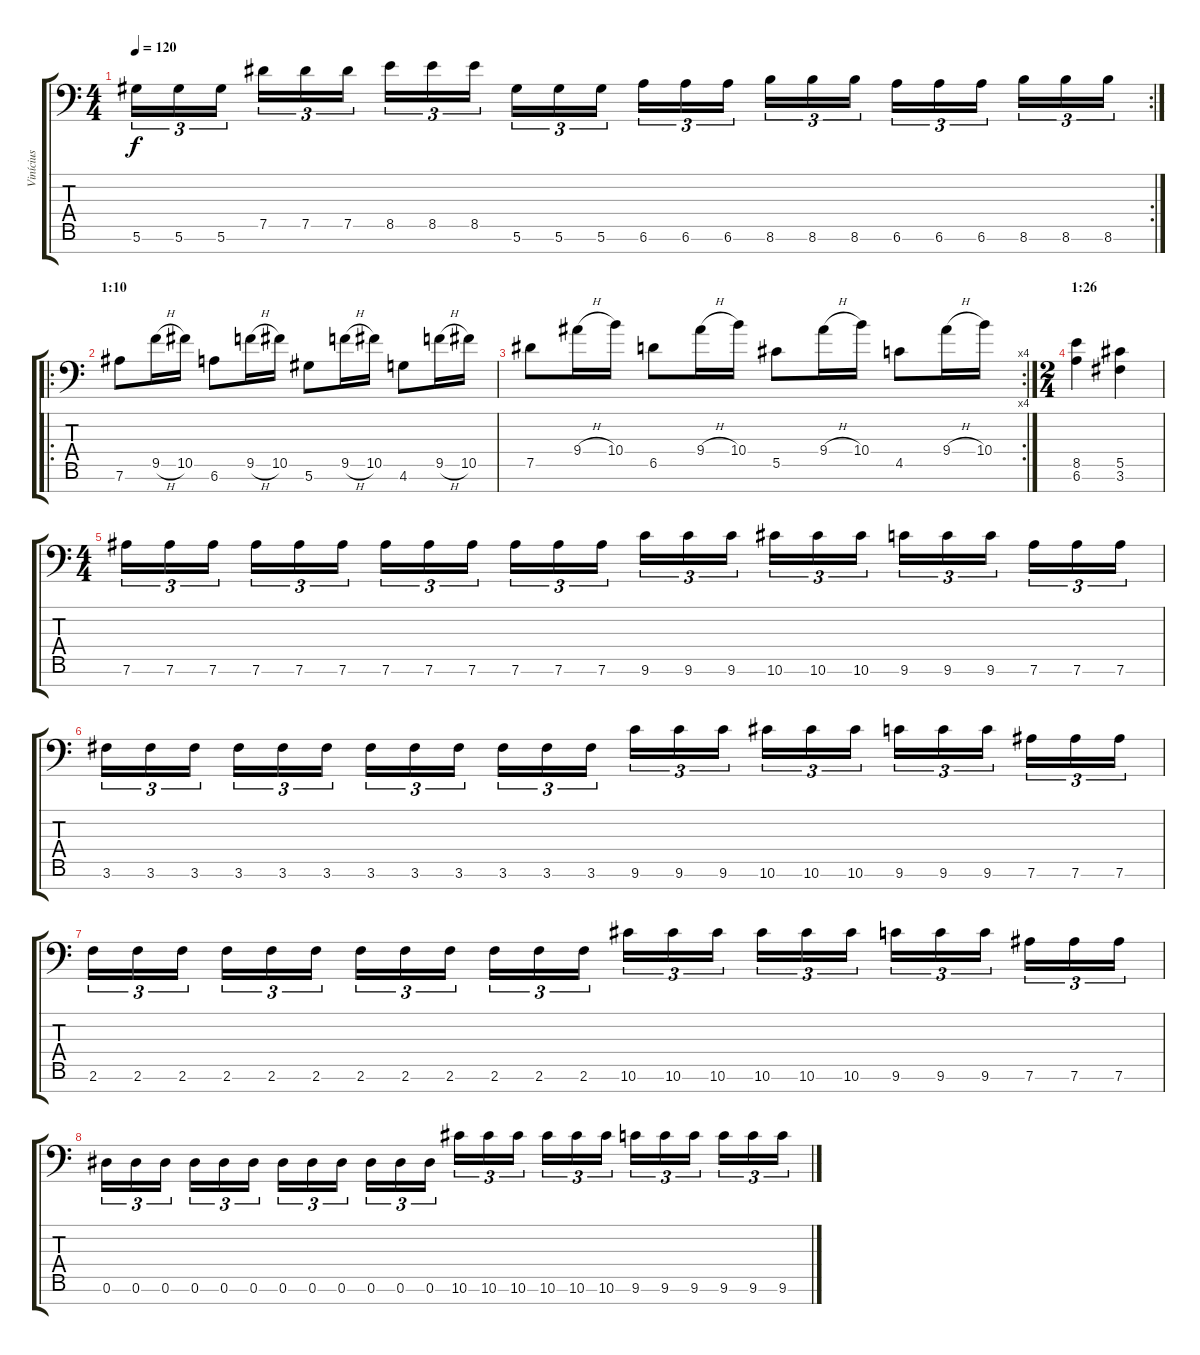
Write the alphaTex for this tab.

\track ("Vinícius" "Vinícius") {instrument distortionguitar}
\staff {score tabs}
\tuning (Eb4 Bb3 Gb3 Db3 Ab2 Eb2 Bb1) {hide}
\rc 2
\ts (4 4)
\tempo 120
\clef f4
\ks c
5.6.16{tu (3 2) dy f} 5.6.16{tu (3 2)} 5.6.16{tu (3 2)} 7.5.16{tu (3 2)} 7.5.16{tu (3 2)} 7.5.16{tu (3 2)} 8.5.16{tu (3 2)} 8.5.16{tu (3 2)} 8.5.16{tu (3 2)} 5.6.16{tu (3 2)} 5.6.16{tu (3 2)} 5.6.16{tu (3 2)} 6.6.16{tu (3 2)} 6.6.16{tu (3 2)} 6.6.16{tu (3 2)} 8.6.16{tu (3 2)} 8.6.16{tu (3 2)} 8.6.16{tu (3 2)} 6.6.16{tu (3 2)} 6.6.16{tu (3 2)} 6.6.16{tu (3 2)} 8.6.16{tu (3 2)} 8.6.16{tu (3 2)} 8.6.16{tu (3 2)} |
\ro
\section ("" "1:10")
7.6.8 9.5{h}.16 10.5.16 6.6.8 9.5{h}.16 10.5.16 5.6.8 9.5{h}.16 10.5.16 4.6.8 9.5{h}.16 10.5.16 |
\rc 4
7.5.8 9.4{h}.16 10.4.16 6.5.8 9.4{h}.16 10.4.16 5.5.8 9.4{h}.16 10.4.16 4.5.8 9.4{h}.16 10.4.16 |
\ts (2 4)
\section ("" "1:26")
(8.5 6.6).4 (5.5 3.6).4 |
\ts (4 4)
7.6.16{tu (3 2)} 7.6.16{tu (3 2)} 7.6.16{tu (3 2)} 7.6.16{tu (3 2)} 7.6.16{tu (3 2)} 7.6.16{tu (3 2)} 7.6.16{tu (3 2)} 7.6.16{tu (3 2)} 7.6.16{tu (3 2)} 7.6.16{tu (3 2)} 7.6.16{tu (3 2)} 7.6.16{tu (3 2)} 9.6.16{tu (3 2)} 9.6.16{tu (3 2)} 9.6.16{tu (3 2)} 10.6.16{tu (3 2)} 10.6.16{tu (3 2)} 10.6.16{tu (3 2)} 9.6.16{tu (3 2)} 9.6.16{tu (3 2)} 9.6.16{tu (3 2)} 7.6.16{tu (3 2)} 7.6.16{tu (3 2)} 7.6.16{tu (3 2)} |
3.6.16{tu (3 2)} 3.6.16{tu (3 2)} 3.6.16{tu (3 2)} 3.6.16{tu (3 2)} 3.6.16{tu (3 2)} 3.6.16{tu (3 2)} 3.6.16{tu (3 2)} 3.6.16{tu (3 2)} 3.6.16{tu (3 2)} 3.6.16{tu (3 2)} 3.6.16{tu (3 2)} 3.6.16{tu (3 2)} 9.6.16{tu (3 2)} 9.6.16{tu (3 2)} 9.6.16{tu (3 2)} 10.6.16{tu (3 2)} 10.6.16{tu (3 2)} 10.6.16{tu (3 2)} 9.6.16{tu (3 2)} 9.6.16{tu (3 2)} 9.6.16{tu (3 2)} 7.6.16{tu (3 2)} 7.6.16{tu (3 2)} 7.6.16{tu (3 2)} |
2.6.16{tu (3 2)} 2.6.16{tu (3 2)} 2.6.16{tu (3 2)} 2.6.16{tu (3 2)} 2.6.16{tu (3 2)} 2.6.16{tu (3 2)} 2.6.16{tu (3 2)} 2.6.16{tu (3 2)} 2.6.16{tu (3 2)} 2.6.16{tu (3 2)} 2.6.16{tu (3 2)} 2.6.16{tu (3 2)} 10.6.16{tu (3 2)} 10.6.16{tu (3 2)} 10.6.16{tu (3 2)} 10.6.16{tu (3 2)} 10.6.16{tu (3 2)} 10.6.16{tu (3 2)} 9.6.16{tu (3 2)} 9.6.16{tu (3 2)} 9.6.16{tu (3 2)} 7.6.16{tu (3 2)} 7.6.16{tu (3 2)} 7.6.16{tu (3 2)} |
0.6.16{tu (3 2)} 0.6.16{tu (3 2)} 0.6.16{tu (3 2)} 0.6.16{tu (3 2)} 0.6.16{tu (3 2)} 0.6.16{tu (3 2)} 0.6.16{tu (3 2)} 0.6.16{tu (3 2)} 0.6.16{tu (3 2)} 0.6.16{tu (3 2)} 0.6.16{tu (3 2)} 0.6.16{tu (3 2)} 10.6.16{tu (3 2)} 10.6.16{tu (3 2)} 10.6.16{tu (3 2)} 10.6.16{tu (3 2)} 10.6.16{tu (3 2)} 10.6.16{tu (3 2)} 9.6.16{tu (3 2)} 9.6.16{tu (3 2)} 9.6.16{tu (3 2)} 9.6.16{tu (3 2)} 9.6.16{tu (3 2)} 9.6.16{tu (3 2)}
